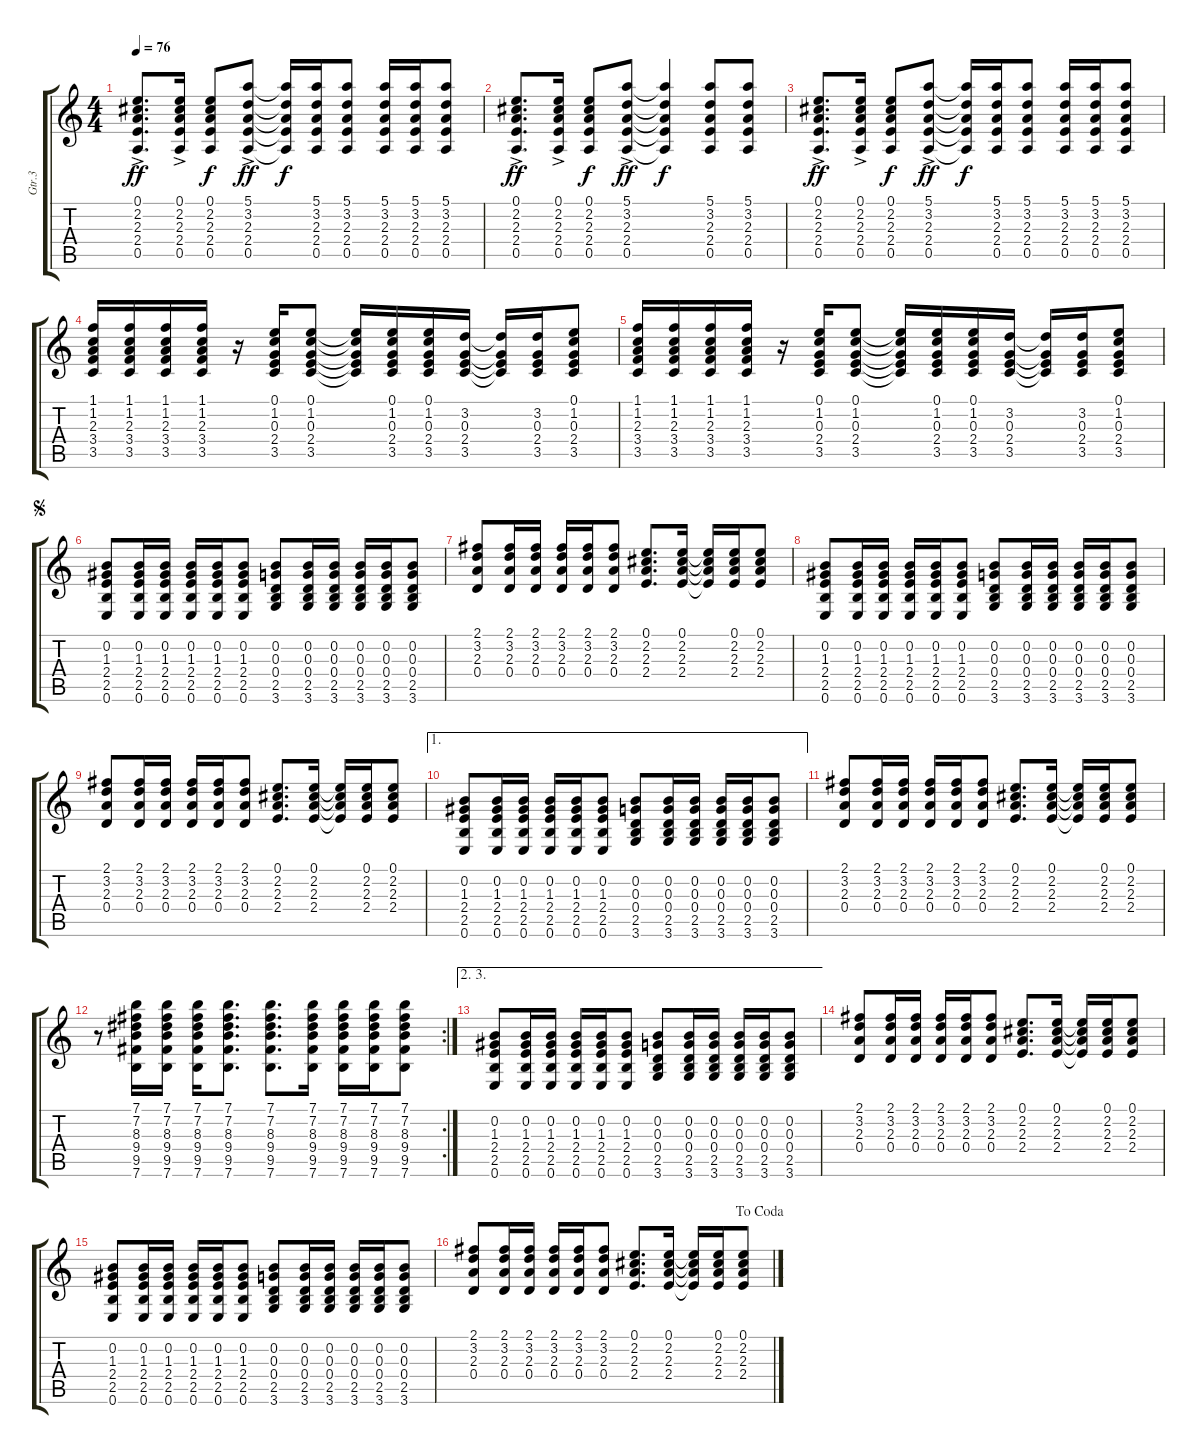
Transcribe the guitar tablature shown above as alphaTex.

\track ("Gtr.3" "Gtr.3") {instrument electricguitarclean}
\staff {score tabs}
\tuning (E4 B3 G3 D3 A2 E2) {hide}
\ts (4 4)
\tempo 76
\clef g2
\ks c
(0.1{ac} 2.2{ac} 2.3{ac} 2.4{ac} 0.5{ac}).8{d dy ff} (0.1{ac} 2.2{ac} 2.3{ac} 2.4{ac} 0.5{ac}).16 (0.1 2.2 2.3 2.4 0.5).8{dy f} (5.1{ac} 3.2{ac} 2.3{ac} 2.4{ac} 0.5{ac}).8{dy ff} (5.1{t} 3.2{t} 2.3{t} 2.4{t} 0.5{t}).16{dy f} (5.1 3.2 2.3 2.4 0.5).16 (5.1 3.2 2.3 2.4 0.5).8 (5.1 3.2 2.3 2.4 0.5).16 (5.1 3.2 2.3 2.4 0.5).16 (5.1 3.2 2.3 2.4 0.5).8 |
(0.1{ac} 2.2{ac} 2.3{ac} 2.4{ac} 0.5{ac}).8{d dy ff} (0.1{ac} 2.2{ac} 2.3{ac} 2.4{ac} 0.5{ac}).16 (0.1 2.2 2.3 2.4 0.5).8{dy f} (5.1{ac} 3.2{ac} 2.3{ac} 2.4{ac} 0.5{ac}).8{dy ff} (5.1{t} 3.2{t} 2.3{t} 2.4{t} 0.5{t}).4{dy f} (5.1 3.2 2.3 2.4 0.5).8 (5.1 3.2 2.3 2.4 0.5).8 |
(0.1{ac} 2.2{ac} 2.3{ac} 2.4{ac} 0.5{ac}).8{d dy ff} (0.1{ac} 2.2{ac} 2.3{ac} 2.4{ac} 0.5{ac}).16 (0.1 2.2 2.3 2.4 0.5).8{dy f} (5.1{ac} 3.2{ac} 2.3{ac} 2.4{ac} 0.5{ac}).8{dy ff} (5.1{t} 3.2{t} 2.3{t} 2.4{t} 0.5{t}).16{dy f} (5.1 3.2 2.3 2.4 0.5).16 (5.1 3.2 2.3 2.4 0.5).8 (5.1 3.2 2.3 2.4 0.5).16 (5.1 3.2 2.3 2.4 0.5).16 (5.1 3.2 2.3 2.4 0.5).8 |
(1.1 1.2 2.3 3.4 3.5).16 (1.1 1.2 2.3 3.4 3.5).16 (1.1 1.2 2.3 3.4 3.5).16 (1.1 1.2 2.3 3.4 3.5).16 r.16 (0.1 1.2 0.3 2.4 3.5).16 (0.1 1.2 0.3 2.4 3.5).8 (0.1{t} 1.2{t} 0.3{t} 2.4{t} 3.5{t}).16 (0.1 1.2 0.3 2.4 3.5).16 (0.1 1.2 0.3 2.4 3.5).16 (3.2 0.3 2.4 3.5).16 (3.2{t} 0.3{t} 2.4{t} 3.5{t}).16 (3.2 0.3 2.4 3.5).16 (0.1 1.2 0.3 2.4 3.5).8 |
(1.1 1.2 2.3 3.4 3.5).16 (1.1 1.2 2.3 3.4 3.5).16 (1.1 1.2 2.3 3.4 3.5).16 (1.1 1.2 2.3 3.4 3.5).16 r.16 (0.1 1.2 0.3 2.4 3.5).16 (0.1 1.2 0.3 2.4 3.5).8 (0.1{t} 1.2{t} 0.3{t} 2.4{t} 3.5{t}).16 (0.1 1.2 0.3 2.4 3.5).16 (0.1 1.2 0.3 2.4 3.5).16 (3.2 0.3 2.4 3.5).16 (3.2{t} 0.3{t} 2.4{t} 3.5{t}).16 (3.2 0.3 2.4 3.5).16 (0.1 1.2 0.3 2.4 3.5).8 |
\jump segno
(0.2 1.3 2.4 2.5 0.6).8 (0.2 1.3 2.4 2.5 0.6).16 (0.2 1.3 2.4 2.5 0.6).16 (0.2 1.3 2.4 2.5 0.6).16 (0.2 1.3 2.4 2.5 0.6).16 (0.2 1.3 2.4 2.5 0.6).8 (0.2 0.3 0.4 2.5 3.6).8 (0.2 0.3 0.4 2.5 3.6).16 (0.2 0.3 0.4 2.5 3.6).16 (0.2 0.3 0.4 2.5 3.6).16 (0.2 0.3 0.4 2.5 3.6).16 (0.2 0.3 0.4 2.5 3.6).8 |
(2.1 3.2 2.3 0.4).8 (2.1 3.2 2.3 0.4).16 (2.1 3.2 2.3 0.4).16 (2.1 3.2 2.3 0.4).16 (2.1 3.2 2.3 0.4).16 (2.1 3.2 2.3 0.4).8 (0.1 2.2 2.3 2.4).8{d} (0.1 2.2 2.3 2.4).16 (0.1{t} 2.2{t} 2.3{t} 2.4{t}).16 (0.1 2.2 2.3 2.4).16 (0.1 2.2 2.3 2.4).8 |
(0.2 1.3 2.4 2.5 0.6).8 (0.2 1.3 2.4 2.5 0.6).16 (0.2 1.3 2.4 2.5 0.6).16 (0.2 1.3 2.4 2.5 0.6).16 (0.2 1.3 2.4 2.5 0.6).16 (0.2 1.3 2.4 2.5 0.6).8 (0.2 0.3 0.4 2.5 3.6).8 (0.2 0.3 0.4 2.5 3.6).16 (0.2 0.3 0.4 2.5 3.6).16 (0.2 0.3 0.4 2.5 3.6).16 (0.2 0.3 0.4 2.5 3.6).16 (0.2 0.3 0.4 2.5 3.6).8 |
(2.1 3.2 2.3 0.4).8 (2.1 3.2 2.3 0.4).16 (2.1 3.2 2.3 0.4).16 (2.1 3.2 2.3 0.4).16 (2.1 3.2 2.3 0.4).16 (2.1 3.2 2.3 0.4).8 (0.1 2.2 2.3 2.4).8{d} (0.1 2.2 2.3 2.4).16 (0.1{t} 2.2{t} 2.3{t} 2.4{t}).16 (0.1 2.2 2.3 2.4).16 (0.1 2.2 2.3 2.4).8 |
\ae 1
(0.2 1.3 2.4 2.5 0.6).8 (0.2 1.3 2.4 2.5 0.6).16 (0.2 1.3 2.4 2.5 0.6).16 (0.2 1.3 2.4 2.5 0.6).16 (0.2 1.3 2.4 2.5 0.6).16 (0.2 1.3 2.4 2.5 0.6).8 (0.2 0.3 0.4 2.5 3.6).8 (0.2 0.3 0.4 2.5 3.6).16 (0.2 0.3 0.4 2.5 3.6).16 (0.2 0.3 0.4 2.5 3.6).16 (0.2 0.3 0.4 2.5 3.6).16 (0.2 0.3 0.4 2.5 3.6).8 |
(2.1 3.2 2.3 0.4).8 (2.1 3.2 2.3 0.4).16 (2.1 3.2 2.3 0.4).16 (2.1 3.2 2.3 0.4).16 (2.1 3.2 2.3 0.4).16 (2.1 3.2 2.3 0.4).8 (0.1 2.2 2.3 2.4).8{d} (0.1 2.2 2.3 2.4).16 (0.1{t} 2.2{t} 2.3{t} 2.4{t}).16 (0.1 2.2 2.3 2.4).16 (0.1 2.2 2.3 2.4).8 |
\rc 2
r.8 (7.1 7.2 8.3 9.4 9.5 7.6).16 (7.1 7.2 8.3 9.4 9.5 7.6).16 (7.1 7.2 8.3 9.4 9.5 7.6).16 (7.1 7.2 8.3 9.4 9.5 7.6).8{d} (7.1 7.2 8.3 9.4 9.5 7.6).8{d} (7.1 7.2 8.3 9.4 9.5 7.6).16 (7.1 7.2 8.3 9.4 9.5 7.6).16 (7.1 7.2 8.3 9.4 9.5 7.6).16 (7.1 7.2 8.3 9.4 9.5 7.6).8 |
\ae (2 3)
(0.2 1.3 2.4 2.5 0.6).8 (0.2 1.3 2.4 2.5 0.6).16 (0.2 1.3 2.4 2.5 0.6).16 (0.2 1.3 2.4 2.5 0.6).16 (0.2 1.3 2.4 2.5 0.6).16 (0.2 1.3 2.4 2.5 0.6).8 (0.2 0.3 0.4 2.5 3.6).8 (0.2 0.3 0.4 2.5 3.6).16 (0.2 0.3 0.4 2.5 3.6).16 (0.2 0.3 0.4 2.5 3.6).16 (0.2 0.3 0.4 2.5 3.6).16 (0.2 0.3 0.4 2.5 3.6).8 |
(2.1 3.2 2.3 0.4).8 (2.1 3.2 2.3 0.4).16 (2.1 3.2 2.3 0.4).16 (2.1 3.2 2.3 0.4).16 (2.1 3.2 2.3 0.4).16 (2.1 3.2 2.3 0.4).8 (0.1 2.2 2.3 2.4).8{d} (0.1 2.2 2.3 2.4).16 (0.1{t} 2.2{t} 2.3{t} 2.4{t}).16 (0.1 2.2 2.3 2.4).16 (0.1 2.2 2.3 2.4).8 |
(0.2 1.3 2.4 2.5 0.6).8 (0.2 1.3 2.4 2.5 0.6).16 (0.2 1.3 2.4 2.5 0.6).16 (0.2 1.3 2.4 2.5 0.6).16 (0.2 1.3 2.4 2.5 0.6).16 (0.2 1.3 2.4 2.5 0.6).8 (0.2 0.3 0.4 2.5 3.6).8 (0.2 0.3 0.4 2.5 3.6).16 (0.2 0.3 0.4 2.5 3.6).16 (0.2 0.3 0.4 2.5 3.6).16 (0.2 0.3 0.4 2.5 3.6).16 (0.2 0.3 0.4 2.5 3.6).8 |
\jump dacoda
(2.1 3.2 2.3 0.4).8 (2.1 3.2 2.3 0.4).16 (2.1 3.2 2.3 0.4).16 (2.1 3.2 2.3 0.4).16 (2.1 3.2 2.3 0.4).16 (2.1 3.2 2.3 0.4).8 (0.1 2.2 2.3 2.4).8{d} (0.1 2.2 2.3 2.4).16 (0.1{t} 2.2{t} 2.3{t} 2.4{t}).16 (0.1 2.2 2.3 2.4).16 (0.1 2.2 2.3 2.4).8
